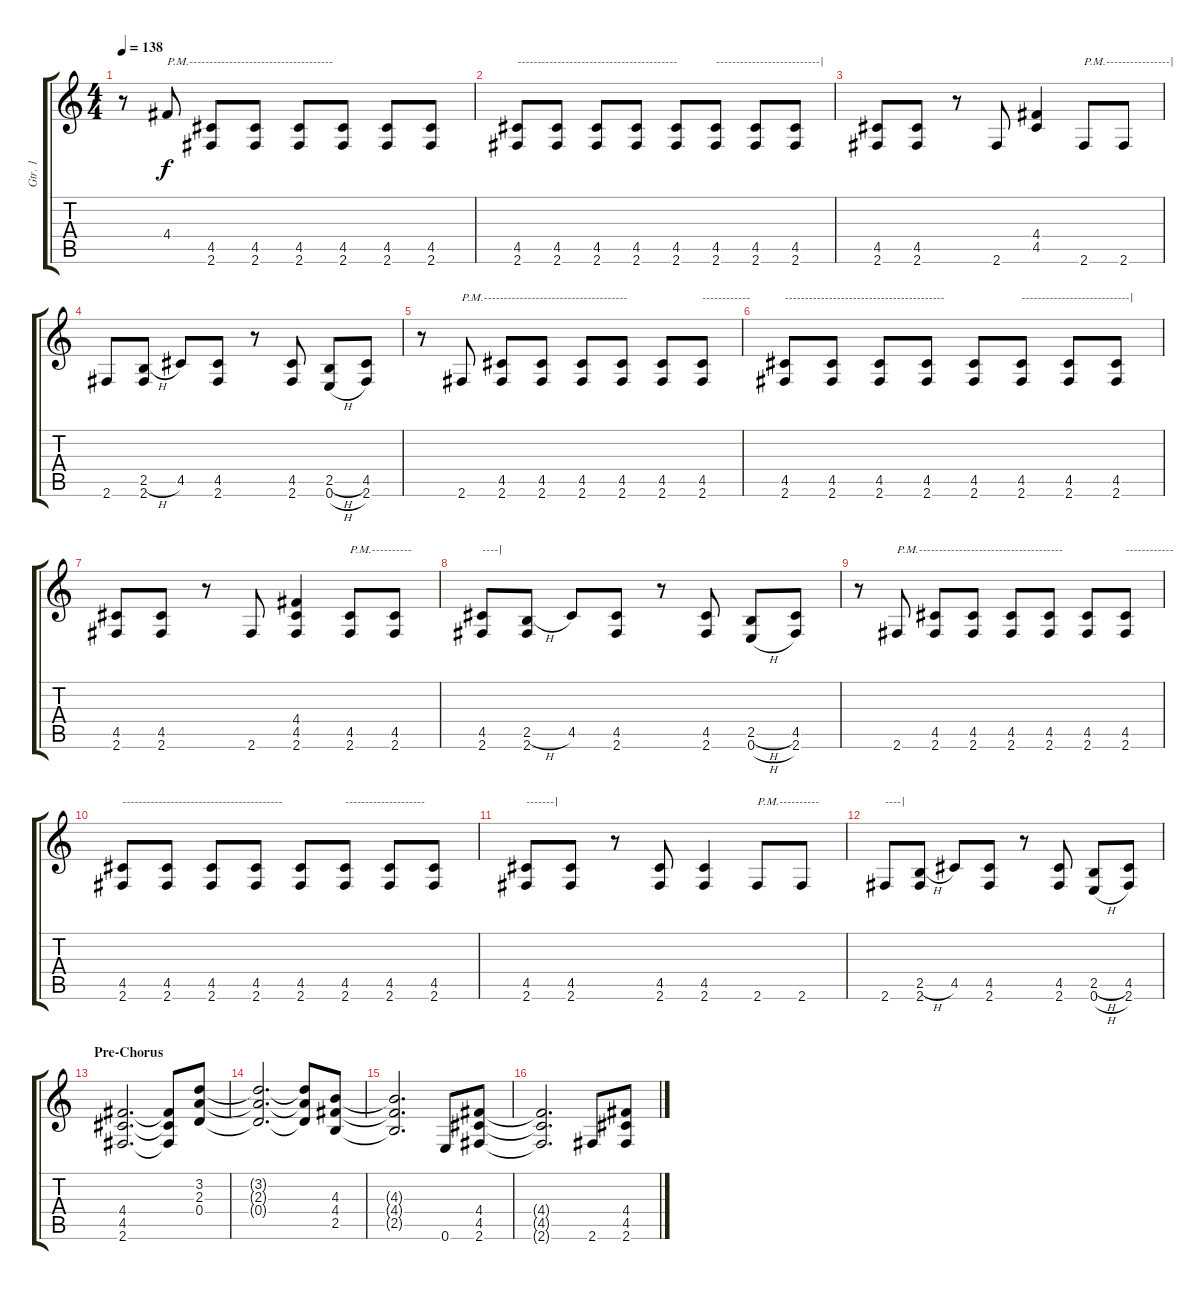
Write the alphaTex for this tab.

\track ("Gtr. 1" "Gtr. 1") {instrument overdrivenguitar}
\staff {score tabs}
\tuning (E4 B3 G3 D3 A2 E2) {hide}
\ts (4 4)
\tempo 138
\clef g2
\ks c
r.8{dy f} 4.4.8{txt "P.M.------------------------------------"} (4.5 2.6).8 (4.5 2.6).8 (4.5 2.6).8 (4.5 2.6).8 (4.5 2.6).8 (4.5 2.6).8 |
(4.5 2.6).8{txt "----------------------------------------"} (4.5 2.6).8 (4.5 2.6).8 (4.5 2.6).8 (4.5 2.6).8 (4.5 2.6).8{txt "--------------------------|"} (4.5 2.6).8 (4.5 2.6).8 |
(4.5 2.6).8 (4.5 2.6).8 r.8 2.6.8 (4.4 4.5).4 2.6.8{txt "P.M.----------------|"} 2.6.8 |
2.6.8 (2.5{h} 2.6).8 4.5.8 (4.5 2.6).8 r.8 (4.5 2.6).8 (2.5{h} 0.6{h}).8 (4.5 2.6).8 |
r.8 2.6.8{txt "P.M.------------------------------------"} (4.5 2.6).8 (4.5 2.6).8 (4.5 2.6).8 (4.5 2.6).8 (4.5 2.6).8 (4.5 2.6).8{txt "------------"} |
(4.5 2.6).8{txt "----------------------------------------"} (4.5 2.6).8 (4.5 2.6).8 (4.5 2.6).8 (4.5 2.6).8 (4.5 2.6).8{txt "---------------------------|"} (4.5 2.6).8 (4.5 2.6).8 |
(4.5 2.6).8 (4.5 2.6).8 r.8 2.6.8 (4.4 4.5 2.6).4 (4.5 2.6).8{txt "P.M.----------"} (4.5 2.6).8 |
(4.5 2.6).8{txt "----|"} (2.5{h} 2.6).8 4.5.8 (4.5 2.6).8 r.8 (4.5 2.6).8 (2.5{h} 0.6{h}).8 (4.5 2.6).8 |
r.8 2.6.8{txt "P.M.------------------------------------"} (4.5 2.6).8 (4.5 2.6).8 (4.5 2.6).8 (4.5 2.6).8 (4.5 2.6).8 (4.5 2.6).8{txt "------------"} |
(4.5 2.6).8{txt "----------------------------------------"} (4.5 2.6).8 (4.5 2.6).8 (4.5 2.6).8 (4.5 2.6).8 (4.5 2.6).8{txt "--------------------"} (4.5 2.6).8 (4.5 2.6).8 |
(4.5 2.6).8{txt "-------|"} (4.5 2.6).8 r.8 (4.5 2.6).8 (4.5 2.6).4 2.6.8{txt "P.M.----------"} 2.6.8 |
2.6.8{txt "----|"} (2.5{h} 2.6).8 4.5.8 (4.5 2.6).8 r.8 (4.5 2.6).8 (2.5{h} 0.6{h}).8 (4.5 2.6).8 |
\section ("" "Pre-Chorus")
(4.4 4.5 2.6).2{d} (4.4{t} 4.5{t} 2.6{t}).8 (3.2 2.3 0.4).8 |
(3.2{t} 2.3{t} 0.4{t}).2{d} (3.2{t} 2.3{t} 0.4{t}).8 (4.3 4.4 2.5).8 |
(4.3{t} 4.4{t} 2.5{t}).2{d} 0.6.8 (4.4 4.5 2.6).8 |
(4.4{t} 4.5{t} 2.6{t}).2{d} 2.6.8 (4.4 4.5 2.6).8
